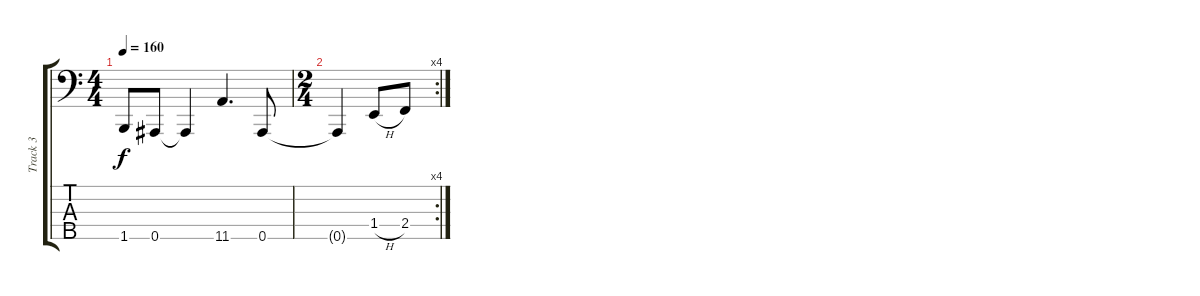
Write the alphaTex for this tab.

\track ("Track 3" "Track 3") {instrument electricbasspick}
\staff {score tabs}
\tuning (Gb2 Db2 Ab1 Eb1 Bb0) {hide}
\ts (4 4)
\tempo 160
\clef f4
\ks c
1.5{t}.8{dy f} 0.5.8 0.5{t}.4 11.5.4{d} 0.5.8 |
\rc 4
\ts (2 4)
0.5{t}.4 1.4{h}.8 2.4.8
